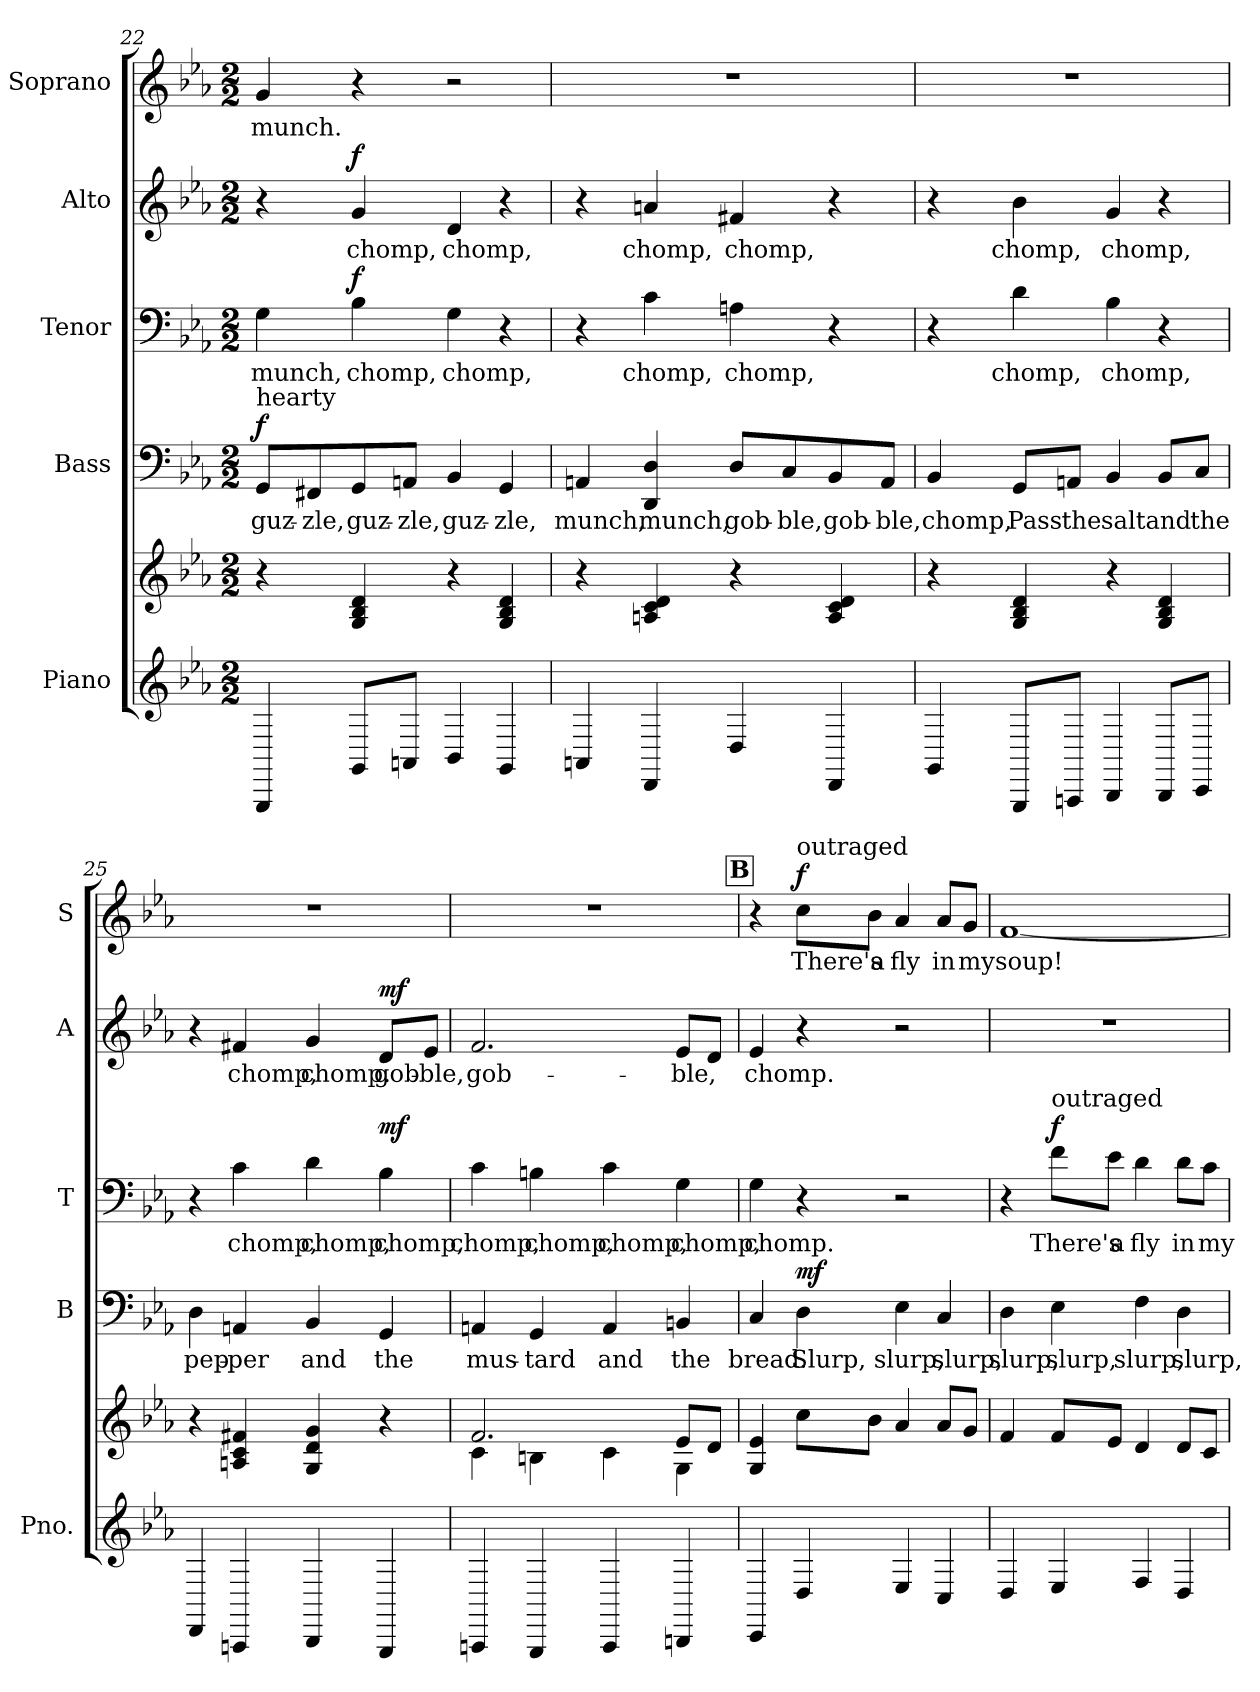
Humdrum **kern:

**kern	**kern	**kern	**text	**dynam	**kern	**text	**dynam	**kern	**text	**dynam	**kern	**text	**dynam
*part5	*part5	*part4	*part4	*part4	*part3	*part3	*part3	*part2	*part2	*part2	*part1	*part1	*part1
*staff6	*staff5	*staff4	*staff4	*staff4	*staff3	*staff3	*staff3	*staff2	*staff2	*staff2	*staff1	*staff1	*staff1
*I"Piano	*	*I"Bass	*	*	*I"Tenor	*	*	*I"Alto	*	*	*I"Soprano	*	*
*I'Pno.	*	*I'B	*	*	*I'T	*	*	*I'A	*	*	*I'S	*	*
*clefG2	*clefG2	*clefF4	*	*	*clefF4	*	*	*clefG2	*	*	*clefG2	*	*
*k[b-e-a-]	*k[b-e-a-]	*k[b-e-a-]	*	*	*k[b-e-a-]	*	*	*k[b-e-a-]	*	*	*k[b-e-a-]	*	*
*M2/2	*M2/2	*M2/2	*	*	*M2/2	*	*	*M2/2	*	*	*M2/2	*	*
=22	=22	=22	=22	=22	=22	=22	=22	=22	=22	=22	=22	=22	=22
!	!	!LO:TX:a:t=hearty	!	!	!	!	!	!	!	!	!	!	!
!	!	!	!	!LO:DY:a	!	!	!	!	!	!	!	!	!
4GGG/	4r	8GG/L	guz-	f	4G\	munch,	.	4r	.	.	4g/	munch.	.
.	.	8FF#X/	-zle,	.	.	.	.	.	.	.	.	.	.
!	!	!	!	!	!	!	!LO:DY:a	!	!	!LO:DY:a	!	!	!
8GG/L	4G/ 4B-/ 4d/	8GG/	guz-	.	4B-\	chomp,	f	4g/	chomp,	f	4r	.	.
8AAn/J	.	8AAn/J	-zle,	.	.	.	.	.	.	.	.	.	.
4BB-/	4r	4BB-/	guz-	.	4G\	chomp,	.	4d/	chomp,	.	2r	.	.
4GG/	4G/ 4B-/ 4d/	4GG/	-zle,	.	4r	.	.	4r	.	.	.	.	.
=23	=23	=23	=23	=23	=23	=23	=23	=23	=23	=23	=23	=23	=23
4AAn/	4r	4AAn/	munch,	.	4r	.	.	4r	.	.	1r	.	.
4DD/	4An/ 4c/ 4d/	4DD/ 4D/	munch,	.	4c\	chomp,	.	4an/	chomp,	.	.	.	.
4D/	4r	8D/L	gob-	.	4An\	chomp,	.	4f#X/	chomp,	.	.	.	.
.	.	8C/	-ble,	.	.	.	.	.	.	.	.	.	.
4DD/	4A/ 4c/ 4d/	8BB-/	gob-	.	4r	.	.	4r	.	.	.	.	.
.	.	8AA/J	-ble,	.	.	.	.	.	.	.	.	.	.
!!LO:LB:g=z
=24	=24	=24	=24	=24	=24	=24	=24	=24	=24	=24	=24	=24	=24
4GG/	4r	4BB-/	chomp,	.	4r	.	.	4r	.	.	1r	.	.
8GGG/L	4G/ 4B-/ 4d/	8GG/L	Pass	.	4d\	chomp,	.	4b-\	chomp,	.	.	.	.
8AAAn/J	.	8AAn/J	the	.	.	.	.	.	.	.	.	.	.
4BBB-/	4r	4BB-/	salt	.	4B-\	chomp,	.	4g/	chomp,	.	.	.	.
8BBB-/L	4G/ 4B-/ 4d/	8BB-/L	and	.	4r	.	.	4r	.	.	.	.	.
8CC/J	.	8C/J	the	.	.	.	.	.	.	.	.	.	.
=25	=25	=25	=25	=25	=25	=25	=25	=25	=25	=25	=25	=25	=25
4DD/	4r	4D\	pep-	.	4r	.	.	4r	.	.	1r	.	.
4AAAn/	4An/ 4c/ 4f#X/	4AAn/	-per	.	4c\	chomp,	.	4f#X/	chomp,	.	.	.	.
4BBB-/	4G/ 4d/ 4g/	4BB-/	and	.	4d\	chomp,	.	4g/	chomp.	.	.	.	.
!	!	!	!	!	!	!	!LO:DY:a	!	!	!LO:DY:a	!	!	!
4GGG/	4r	4GG/	the	.	4B-\	chomp,	mf	8d/L	gob-	mf	.	.	.
.	.	.	.	.	.	.	.	8e-/J	-ble,	.	.	.	.
=26	=26	=26	=26	=26	=26	=26	=26	=26	=26	=26	=26	=26	=26
*	*^	*	*	*	*	*	*	*	*	*	*	*	*
4AAAn/	2.f/	4c\	4AAn/	mus-	.	4c\	chomp,	.	2.f/	gob-	.	1r	.	.
4GGG/	.	4Bn\	4GG/	-tard	.	4Bn\	chomp,	.	.	.	.	.	.	.
4AAA/	.	4c\	4AA/	and	.	4c\	chomp,	.	.	.	.	.	.	.
4BBBn/	8e-/L	4G\	4BBn/	the	.	4G\	chomp,	.	8e-/L	-ble,	.	.	.	.
.	8d/J	.	.	.	.	.	.	.	8d/J	.	.	.	.	.
*	*v	*v	*	*	*	*	*	*	*	*	*	*	*	*
!!LO:LB:g=z
!!LO:REH:place=s1:a:B:fs=14:t=B
=27	=27	=27	=27	=27	=27	=27	=27	=27	=27	=27	=27	=27	=27
4CC/	4G/ 4e-/	4C/	bread.	.	4G\	chomp.	.	4e-/	chomp.	.	4r	.	.
!	!	!	!	!	!	!	!	!	!	!	!LO:TX:a:t=outraged	!	!
!	!	!	!	!LO:DY:a	!	!	!	!	!	!	!	!	!LO:DY:a
4D/	8cc\L	4D\	Slurp,	mf	4r	.	.	4r	.	.	8cc\L	There's	f
.	8b-\J	.	.	.	.	.	.	.	.	.	8b-\J	a	.
4E-/	4a-/	4E-\	slurp,	.	2r	.	.	2r	.	.	4a-/	fly	.
4C/	8a-/L	4C/	slurp,	.	.	.	.	.	.	.	8a-/L	in	.
.	8g/J	.	.	.	.	.	.	.	.	.	8g/J	my	.
=28	=28	=28	=28	=28	=28	=28	=28	=28	=28	=28	=28	=28	=28
4D/	4f/	4D\	slurp,	.	4r	.	.	1r	.	.	[1f	soup!	.
!	!	!	!	!	!LO:TX:a:t=outraged	!	!	!	!	!	!	!	!
!	!	!	!	!	!	!	!LO:DY:a	!	!	!	!	!	!
4E-/	8f/L	4E-\	slurp,	.	8f\L	There's	f	.	.	.	.	.	.
.	8e-/J	.	.	.	8e-\J	a	.	.	.	.	.	.	.
4F/	4d/	4F\	slurp,	.	4d\	fly	.	.	.	.	.	.	.
4D/	8d/L	4D\	slurp,	.	8d\L	in	.	.	.	.	.	.	.
.	8c/J	.	.	.	8c\J	my	.	.	.	.	.	.	.
=	=	=	=	=	=	=	=	=	=	=	=	=	=
*-	*-	*-	*-	*-	*-	*-	*-	*-	*-	*-	*-	*-	*-
